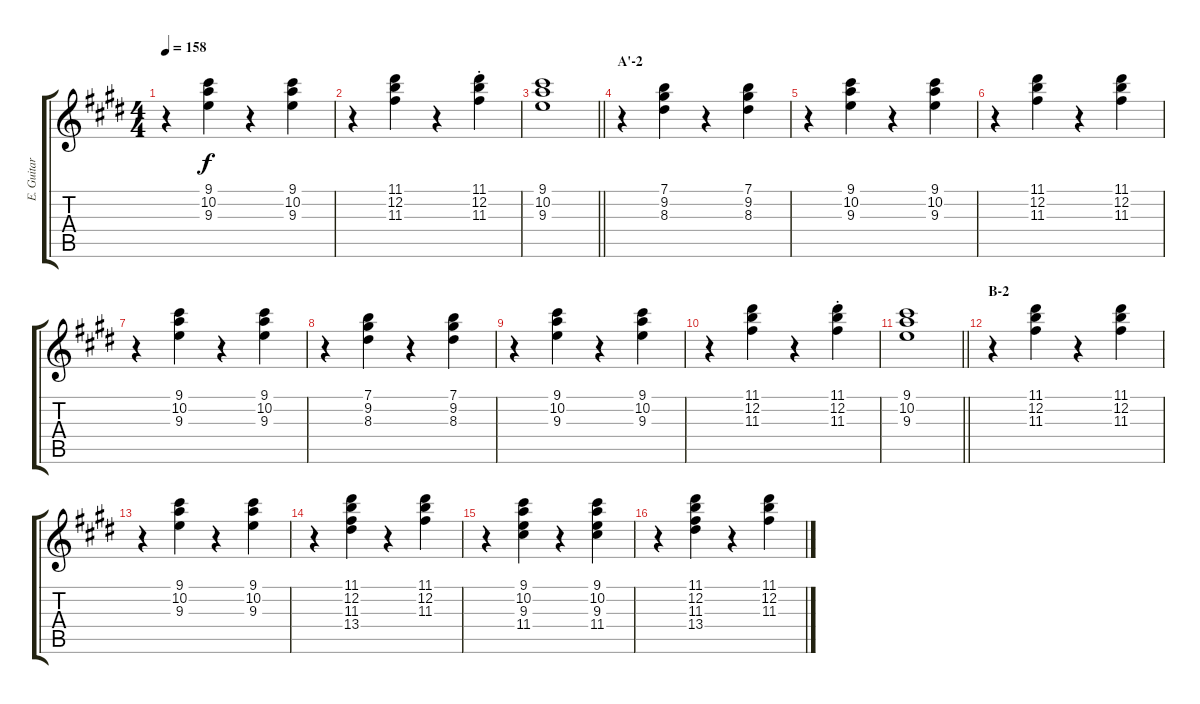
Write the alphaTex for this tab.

\track ("E. Guitar I" "E. Guitar ") {instrument electricguitarclean}
\staff {score tabs}
\tuning (E4 B3 G3 D3 A2 E2) {hide}
\ts (4 4)
\tempo 158
\clef g2
\ks e
r.4{dy f} (9.1 10.2 9.3).4 r.4 (9.1 10.2 9.3).4 |
r.4 (11.1 12.2 11.3).4 r.4 (11.1{st} 12.2{st} 11.3{st}).4 |
\barLineRight lightlight
(9.1 10.2 9.3).1 |
\section ("" "A'-2")
r.4 (7.1 9.2 8.3).4 r.4 (7.1 9.2 8.3).4 |
r.4 (9.1 10.2 9.3).4 r.4 (9.1 10.2 9.3).4 |
r.4 (11.1 12.2 11.3).4 r.4 (11.1 12.2 11.3).4 |
r.4 (9.1 10.2 9.3).4 r.4 (9.1 10.2 9.3).4 |
r.4 (7.1 9.2 8.3).4 r.4 (7.1 9.2 8.3).4 |
r.4 (9.1 10.2 9.3).4 r.4 (9.1 10.2 9.3).4 |
r.4 (11.1 12.2 11.3).4 r.4 (11.1{st} 12.2{st} 11.3{st}).4 |
\barLineRight lightlight
(9.1 10.2 9.3).1 |
\section ("" "B-2")
r.4 (11.1 12.2 11.3).4 r.4 (11.1 12.2 11.3).4 |
r.4 (9.1 10.2 9.3).4 r.4 (9.1 10.2 9.3).4 |
r.4 (11.1 12.2 11.3 13.4).4 r.4 (11.1 12.2 11.3).4 |
r.4 (9.1 10.2 9.3 11.4).4 r.4 (9.1 10.2 9.3 11.4).4 |
r.4 (11.1 12.2 11.3 13.4).4 r.4 (11.1 12.2 11.3).4
